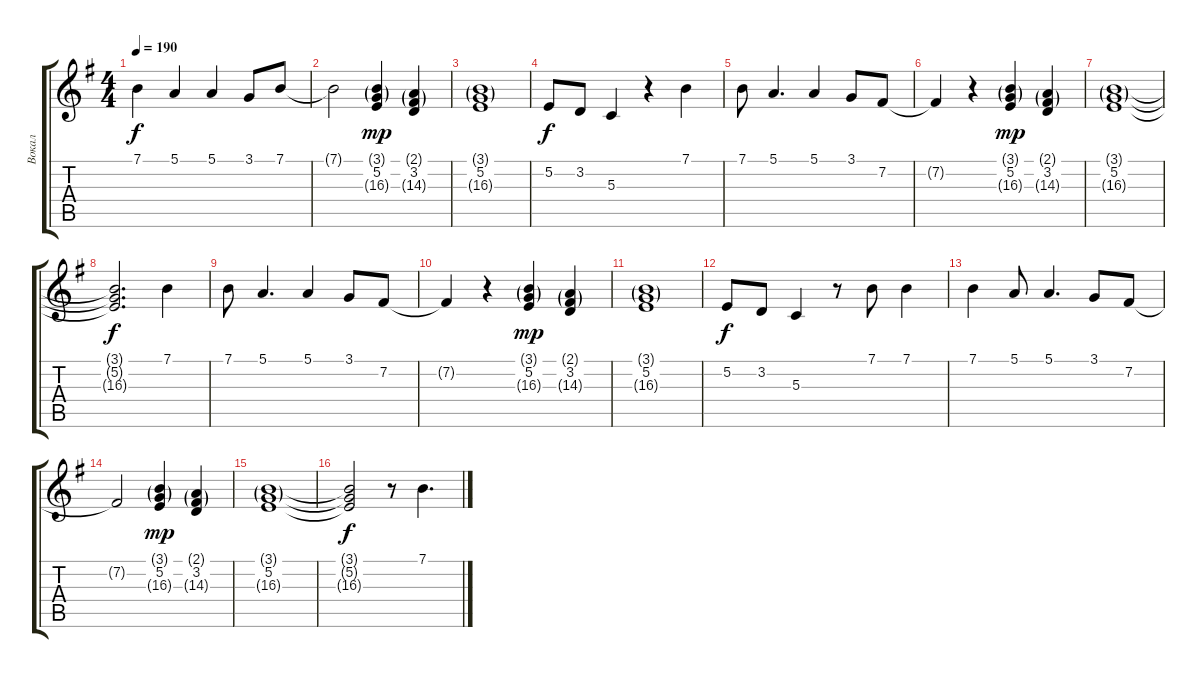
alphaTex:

\track ("Вокал" "Вокал") {instrument oboe}
\staff {score tabs}
\tuning (E4 B3 G3 D3 A2 E2) {hide}
\ts (4 4)
\tempo 190
\clef g2
\ks g
7.1{t}.4{dy f} 5.1.4 5.1.4 3.1.8 7.1.8 |
7.1{t}.2 (3.1{g} 5.2 16.3{g}).4{dy mp} (2.1{g} 3.2 14.3{g}).4 |
(3.1{g} 5.2 16.3{g}).1 |
5.2.8{dy f} 3.2.8 5.3.4 r.4 7.1.4 |
7.1.8 5.1.4{d} 5.1.4 3.1.8 7.2.8 |
7.2{t}.4 r.4 (3.1{g} 5.2 16.3{g}).4{dy mp} (2.1{g} 3.2 14.3{g}).4 |
(3.1{g} 5.2 16.3{g}).1 |
(3.1{t} 5.2{t} 16.3{t}).2{d dy f} 7.1.4 |
7.1.8 5.1.4{d} 5.1.4 3.1.8 7.2.8 |
7.2{t}.4 r.4 (3.1{g} 5.2 16.3{g}).4{dy mp} (2.1{g} 3.2 14.3{g}).4 |
(3.1{g} 5.2 16.3{g}).1 |
5.2.8{dy f} 3.2.8 5.3.4 r.8 7.1.8 7.1.4 |
7.1.4 5.1.8 5.1.4{d} 3.1.8 7.2.8 |
7.2{t}.2 (3.1{g} 5.2 16.3{g}).4{dy mp} (2.1{g} 3.2 14.3{g}).4 |
(3.1{g} 5.2 16.3{g}).1 |
(3.1{t} 5.2{t} 16.3{t}).2{dy f} r.8 7.1.4{d}
